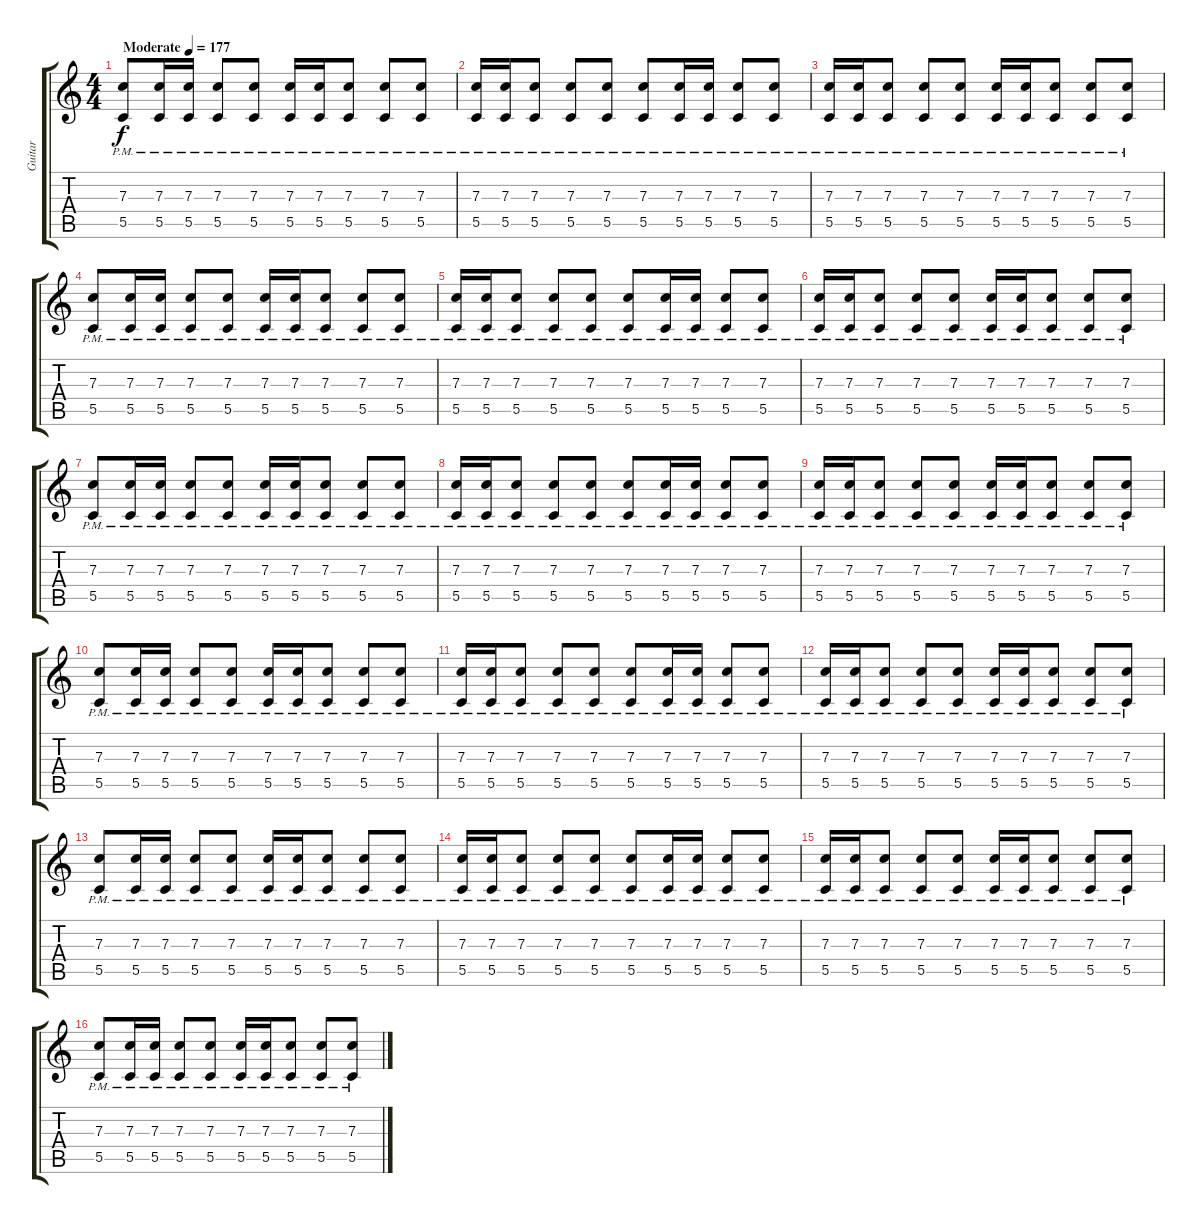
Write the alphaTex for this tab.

\track ("Guitar" "Guitar") {instrument overdrivenguitar}
\staff {score tabs}
\tuning (D4 A3 F3 C3 G2 C2) {hide}
\ts (4 4)
\tempo (177 "Moderate")
\clef g2
\ks c
(7.3{pm} 5.5{pm}).8{dy f instrument overdrivenguitar} (7.3{pm} 5.5{pm}).16 (7.3{pm} 5.5{pm}).16 (7.3{pm} 5.5{pm}).8 (7.3{pm} 5.5{pm}).8 (7.3{pm} 5.5{pm}).16 (7.3{pm} 5.5{pm}).16 (7.3{pm} 5.5{pm}).8 (7.3{pm} 5.5{pm}).8 (7.3{pm} 5.5{pm}).8 |
(7.3{pm} 5.5{pm}).16 (7.3{pm} 5.5{pm}).16 (7.3{pm} 5.5{pm}).8 (7.3{pm} 5.5{pm}).8 (7.3{pm} 5.5{pm}).8 (7.3{pm} 5.5{pm}).8 (7.3{pm} 5.5{pm}).16 (7.3{pm} 5.5{pm}).16 (7.3{pm} 5.5{pm}).8 (7.3{pm} 5.5{pm}).8 |
(7.3{pm} 5.5{pm}).16 (7.3{pm} 5.5{pm}).16 (7.3{pm} 5.5{pm}).8 (7.3{pm} 5.5{pm}).8 (7.3{pm} 5.5{pm}).8 (7.3{pm} 5.5{pm}).16 (7.3{pm} 5.5{pm}).16 (7.3{pm} 5.5{pm}).8 (7.3{pm} 5.5{pm}).8 (7.3{pm} 5.5{pm}).8 |
(7.3{pm} 5.5{pm}).8 (7.3{pm} 5.5{pm}).16 (7.3{pm} 5.5{pm}).16 (7.3{pm} 5.5{pm}).8 (7.3{pm} 5.5{pm}).8 (7.3{pm} 5.5{pm}).16 (7.3{pm} 5.5{pm}).16 (7.3{pm} 5.5{pm}).8 (7.3{pm} 5.5{pm}).8 (7.3{pm} 5.5{pm}).8 |
(7.3{pm} 5.5{pm}).16 (7.3{pm} 5.5{pm}).16 (7.3{pm} 5.5{pm}).8 (7.3{pm} 5.5{pm}).8 (7.3{pm} 5.5{pm}).8 (7.3{pm} 5.5{pm}).8 (7.3{pm} 5.5{pm}).16 (7.3{pm} 5.5{pm}).16 (7.3{pm} 5.5{pm}).8 (7.3{pm} 5.5{pm}).8 |
(7.3{pm} 5.5{pm}).16 (7.3{pm} 5.5{pm}).16 (7.3{pm} 5.5{pm}).8 (7.3{pm} 5.5{pm}).8 (7.3{pm} 5.5{pm}).8 (7.3{pm} 5.5{pm}).16 (7.3{pm} 5.5{pm}).16 (7.3{pm} 5.5{pm}).8 (7.3{pm} 5.5{pm}).8 (7.3{pm} 5.5{pm}).8 |
(7.3{pm} 5.5{pm}).8 (7.3{pm} 5.5{pm}).16 (7.3{pm} 5.5{pm}).16 (7.3{pm} 5.5{pm}).8 (7.3{pm} 5.5{pm}).8 (7.3{pm} 5.5{pm}).16 (7.3{pm} 5.5{pm}).16 (7.3{pm} 5.5{pm}).8 (7.3{pm} 5.5{pm}).8 (7.3{pm} 5.5{pm}).8 |
(7.3{pm} 5.5{pm}).16 (7.3{pm} 5.5{pm}).16 (7.3{pm} 5.5{pm}).8 (7.3{pm} 5.5{pm}).8 (7.3{pm} 5.5{pm}).8 (7.3{pm} 5.5{pm}).8 (7.3{pm} 5.5{pm}).16 (7.3{pm} 5.5{pm}).16 (7.3{pm} 5.5{pm}).8 (7.3{pm} 5.5{pm}).8 |
(7.3{pm} 5.5{pm}).16 (7.3{pm} 5.5{pm}).16 (7.3{pm} 5.5{pm}).8 (7.3{pm} 5.5{pm}).8 (7.3{pm} 5.5{pm}).8 (7.3{pm} 5.5{pm}).16 (7.3{pm} 5.5{pm}).16 (7.3{pm} 5.5{pm}).8 (7.3{pm} 5.5{pm}).8 (7.3{pm} 5.5{pm}).8 |
(7.3{pm} 5.5{pm}).8 (7.3{pm} 5.5{pm}).16 (7.3{pm} 5.5{pm}).16 (7.3{pm} 5.5{pm}).8 (7.3{pm} 5.5{pm}).8 (7.3{pm} 5.5{pm}).16 (7.3{pm} 5.5{pm}).16 (7.3{pm} 5.5{pm}).8 (7.3{pm} 5.5{pm}).8 (7.3{pm} 5.5{pm}).8 |
(7.3{pm} 5.5{pm}).16 (7.3{pm} 5.5{pm}).16 (7.3{pm} 5.5{pm}).8 (7.3{pm} 5.5{pm}).8 (7.3{pm} 5.5{pm}).8 (7.3{pm} 5.5{pm}).8 (7.3{pm} 5.5{pm}).16 (7.3{pm} 5.5{pm}).16 (7.3{pm} 5.5{pm}).8 (7.3{pm} 5.5{pm}).8 |
(7.3{pm} 5.5{pm}).16 (7.3{pm} 5.5{pm}).16 (7.3{pm} 5.5{pm}).8 (7.3{pm} 5.5{pm}).8 (7.3{pm} 5.5{pm}).8 (7.3{pm} 5.5{pm}).16 (7.3{pm} 5.5{pm}).16 (7.3{pm} 5.5{pm}).8 (7.3{pm} 5.5{pm}).8 (7.3{pm} 5.5{pm}).8 |
(7.3{pm} 5.5{pm}).8 (7.3{pm} 5.5{pm}).16 (7.3{pm} 5.5{pm}).16 (7.3{pm} 5.5{pm}).8 (7.3{pm} 5.5{pm}).8 (7.3{pm} 5.5{pm}).16 (7.3{pm} 5.5{pm}).16 (7.3{pm} 5.5{pm}).8 (7.3{pm} 5.5{pm}).8 (7.3{pm} 5.5{pm}).8 |
(7.3{pm} 5.5{pm}).16 (7.3{pm} 5.5{pm}).16 (7.3{pm} 5.5{pm}).8 (7.3{pm} 5.5{pm}).8 (7.3{pm} 5.5{pm}).8 (7.3{pm} 5.5{pm}).8 (7.3{pm} 5.5{pm}).16 (7.3{pm} 5.5{pm}).16 (7.3{pm} 5.5{pm}).8 (7.3{pm} 5.5{pm}).8 |
(7.3{pm} 5.5{pm}).16 (7.3{pm} 5.5{pm}).16 (7.3{pm} 5.5{pm}).8 (7.3{pm} 5.5{pm}).8 (7.3{pm} 5.5{pm}).8 (7.3{pm} 5.5{pm}).16 (7.3{pm} 5.5{pm}).16 (7.3{pm} 5.5{pm}).8 (7.3{pm} 5.5{pm}).8 (7.3{pm} 5.5{pm}).8 |
(7.3{pm} 5.5{pm}).8 (7.3{pm} 5.5{pm}).16 (7.3{pm} 5.5{pm}).16 (7.3{pm} 5.5{pm}).8 (7.3{pm} 5.5{pm}).8 (7.3{pm} 5.5{pm}).16 (7.3{pm} 5.5{pm}).16 (7.3{pm} 5.5{pm}).8 (7.3{pm} 5.5{pm}).8 (7.3{pm} 5.5{pm}).8
